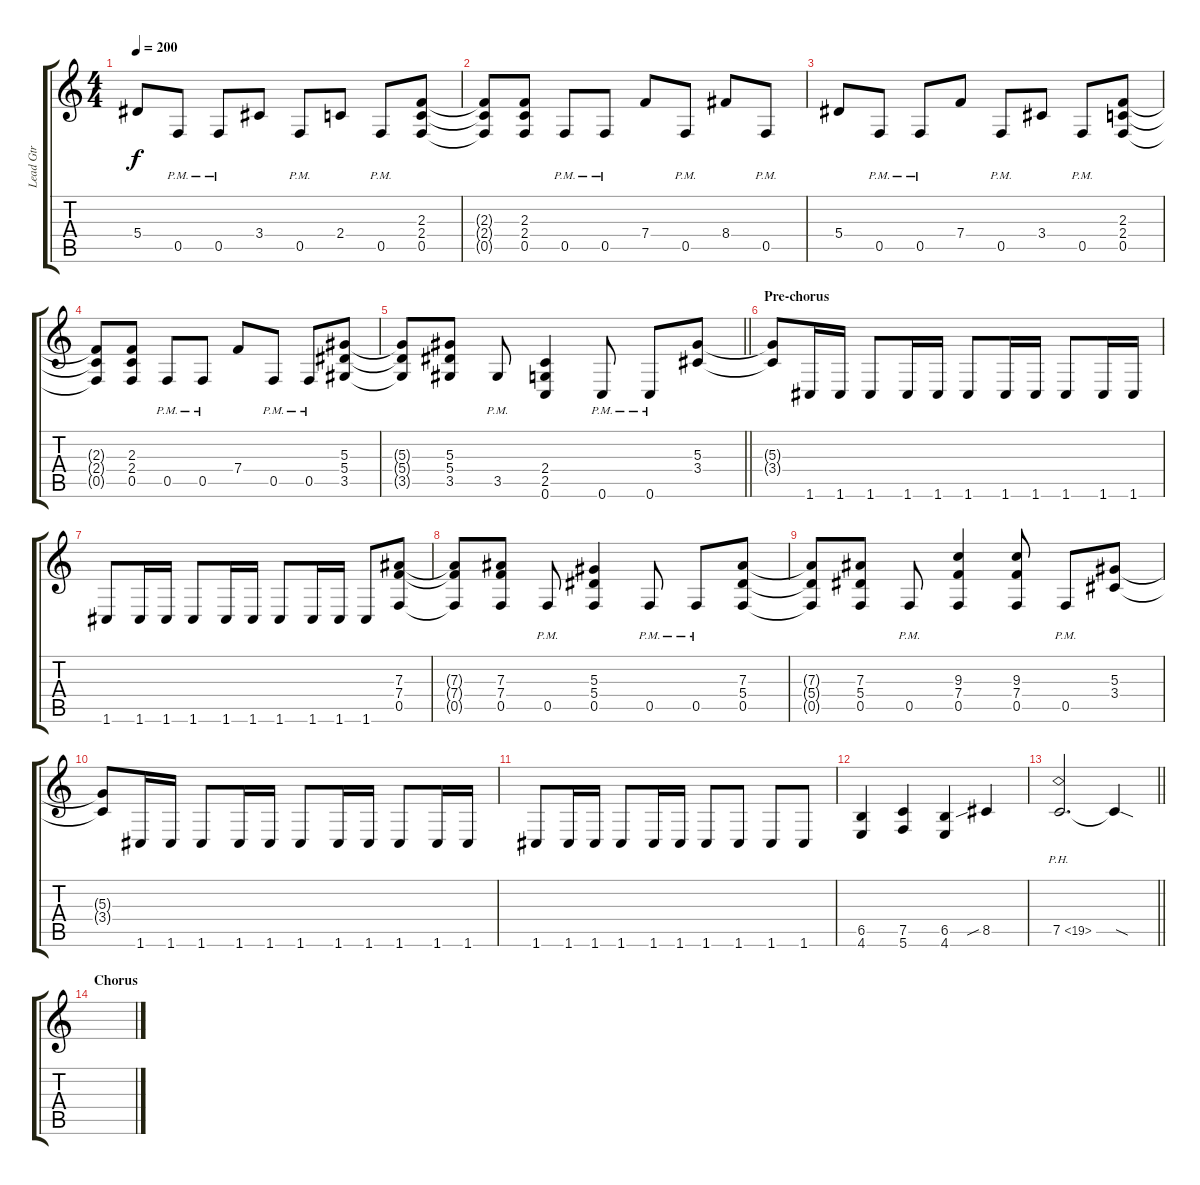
\track ("Lead Gtr" "Lead Gtr") {instrument overdrivenguitar}
\staff {score tabs}
\tuning (C4 G3 Eb3 Bb2 F2 C2) {hide}
\ts (4 4)
\tempo 200
\clef g2
\ks c
5.4.8{dy f} 0.5{pm}.8 0.5{pm}.8 3.4.8 0.5{pm}.8 2.4.8 0.5{pm}.8 (2.3 2.4 0.5).8 |
(2.3{t} 2.4{t} 0.5{t}).8 (2.3 2.4 0.5).8 0.5{pm}.8 0.5{pm}.8 7.4.8 0.5{pm}.8 8.4.8 0.5{pm}.8 |
5.4.8 0.5{pm}.8 0.5{pm}.8 7.4.8 0.5{pm}.8 3.4.8 0.5{pm}.8 (2.3 2.4 0.5).8 |
(2.3{t} 2.4{t} 0.5{t}).8 (2.3 2.4 0.5).8 0.5{pm}.8 0.5{pm}.8 7.4.8 0.5{pm}.8 0.5{pm}.8 (5.3 5.4 3.5).8 |
\barLineRight lightlight
(5.3{t} 5.4{t} 3.5{t}).8 (5.3 5.4 3.5).8 3.5{pm}.8 (2.4 2.5 0.6).4 0.6{pm}.8 0.6{pm}.8 (5.3 3.4).8 |
\section ("" "Pre-chorus")
(5.3{t} 3.4{t}).8 1.6.16 1.6.16 1.6.8 1.6.16 1.6.16 1.6.8 1.6.16 1.6.16 1.6.8 1.6.16 1.6.16 |
1.6.8 1.6.16 1.6.16 1.6.8 1.6.16 1.6.16 1.6.8 1.6.16 1.6.16 1.6.8 (7.3 7.4 0.5).8 |
(7.3{t} 7.4{t} 0.5{t}).8 (7.3 7.4 0.5).8 0.5{pm}.8 (5.3 5.4 0.5).4 0.5{pm}.8 0.5{pm}.8 (7.3 5.4 0.5).8 |
(7.3{t} 5.4{t} 0.5{t}).8 (7.3 5.4 0.5).8 0.5{pm}.8 (9.3 7.4 0.5).4 (9.3 7.4 0.5).8 0.5{pm}.8 (5.3 3.4).8 |
(5.3{t} 3.4{t}).8 1.6.16 1.6.16 1.6.8 1.6.16 1.6.16 1.6.8 1.6.16 1.6.16 1.6.8 1.6.16 1.6.16 |
1.6.8 1.6.16 1.6.16 1.6.8 1.6.16 1.6.16 1.6.8 1.6.8 1.6.8 1.6.8 |
(6.5 4.6).4 (7.5 5.6).4 (6.5 4.6).4 8.5{sib}.4 |
\barLineRight lightlight
7.5{ph 12}.2{d} 7.5{sod t}.4 |
\section ("" "Chorus")
